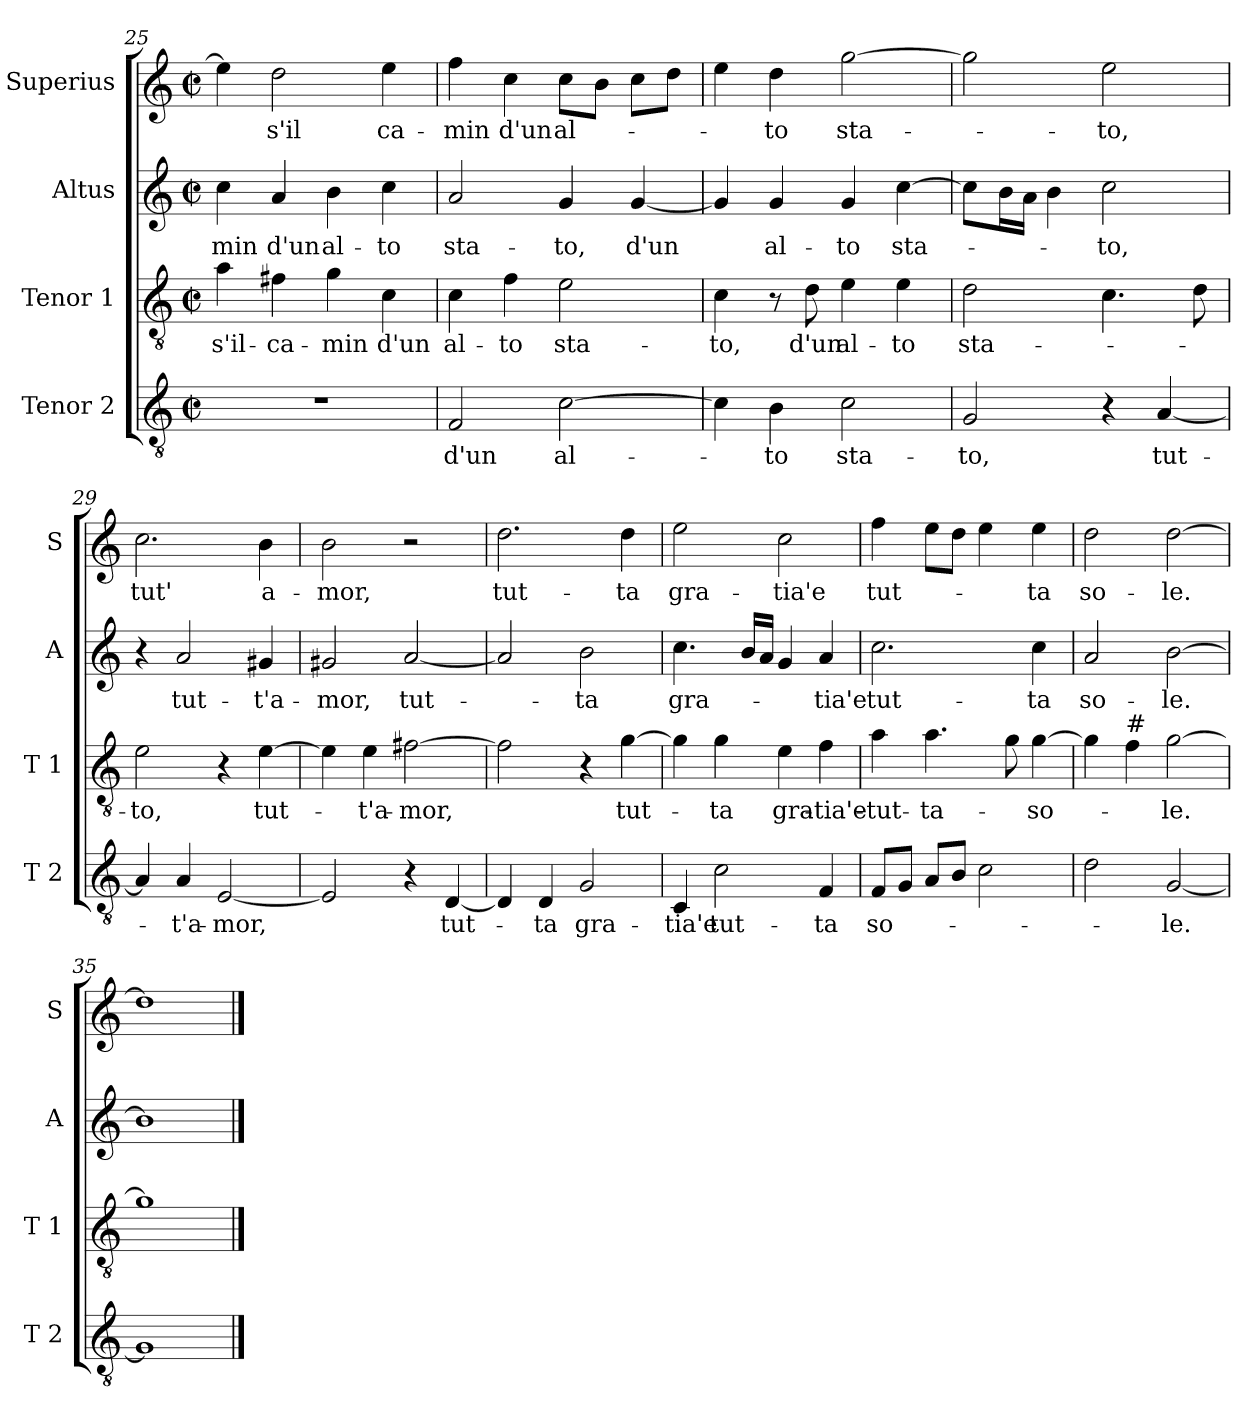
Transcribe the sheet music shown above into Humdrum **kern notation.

**kern	**text	**kern	**text	**kern	**text	**kern	**text
*part4	*part4	*part3	*part3	*part2	*part2	*part1	*part1
*staff4	*staff4	*staff3	*staff3	*staff2	*staff2	*staff1	*staff1
*I"Tenor 2	*	*I"Tenor 1	*	*I"Altus	*	*I"Superius	*
*I'T 2	*	*I'T 1	*	*I'A	*	*I'S	*
*clefGv2	*	*clefGv2	*	*clefG2	*	*clefG2	*
*k[]	*	*k[]	*	*k[]	*	*k[]	*
*C:	*	*C:	*	*C:	*	*C:	*
*M2/2	*	*M2/2	*	*M2/2	*	*M2/2	*
*met(c|)	*	*met(c|)	*	*met(c|)	*	*met(c|)	*
=25	=25	=25	=25	=25	=25	=25	=25
1r	.	4a\	-s'il-	4cc\	-min	4ee\]	.
.	.	4f#X\	-ca-	4a/	d'un	2dd\	-s'il
.	.	4g\	-min	4b\	al-	.	.
.	.	4c\	d'un	4cc\	-to	4ee\	ca-
=26	=26	=26	=26	=26	=26	=26	=26
2F/	d'un	4c\	al-	2a/	sta-	4ff\	-min
.	.	4f\	-to	.	.	4cc\	d'un
[2c\	al-	2e\	sta-	4g/	-to,	8cc\L	al-
.	.	.	.	.	.	8b\J	.
.	.	.	.	[4g/	d'un	8cc\L	.
.	.	.	.	.	.	8dd\J	.
=27	=27	=27	=27	=27	=27	=27	=27
4c\]	.	4c\	-to,	4g/]	.	4ee\	.
4B\	-to	8r	.	4g/	al-	4dd\	-to
.	.	8d\	d'un	.	.	.	.
2c\	sta-	4e\	al-	4g/	-to	[2gg\	sta-
.	.	4e\	-to	[4cc\	sta-	.	.
=28	=28	=28	=28	=28	=28	=28	=28
2G/	-to,	2d\	sta-	8cc\L]	.	2gg\]	.
.	.	.	.	16b\L	.	.	.
.	.	.	.	16a\JJ	.	.	.
.	.	.	.	4b\	.	.	.
4r	.	4.c\	.	2cc\	-to,	2ee\	-to,
[4A/	tut-	.	.	.	.	.	.
.	.	8d\	.	.	.	.	.
=29	=29	=29	=29	=29	=29	=29	=29
4A/]	.	2e\	-to,	4r	.	2.cc\	tut'
4A/	-t'a-	.	.	2a/	tut-	.	.
[2E/	-mor,	4r	.	.	.	.	.
.	.	[4e\	tut-	4g#X/	-t'a-	4b\	a-
!!LO:LB:g=z
=30	=30	=30	=30	=30	=30	=30	=30
2E/]	.	4e\]	.	2g#X/	-mor,	2b\	-mor,
.	.	4e\	-t'a-	.	.	.	.
4r	.	[2f#X\	-mor,	[2a/	tut-	2r	.
[4D/	tut-	.	.	.	.	.	.
=31	=31	=31	=31	=31	=31	=31	=31
4D/]	.	2f#\]	.	2a/]	.	2.dd\	tut-
4D/	-ta	.	.	.	.	.	.
2G/	gra-	4r	.	2b\	-ta	.	.
.	.	[4g\	tut-	.	.	4dd\	-ta
=32	=32	=32	=32	=32	=32	=32	=32
4C/	-tia'e	4g\]	.	4.cc\	gra-	2ee\	gra-
2c\	tut-	4g\	-ta	.	.	.	.
.	.	.	.	16b/LL	.	.	.
.	.	.	.	16a/JJ	.	.	.
.	.	4e\	gra-	4g/	.	2cc\	-tia'e
4F/	-ta	4f\	-tia'e-	4a/	-tia'e	.	.
=33	=33	=33	=33	=33	=33	=33	=33
8F/L	so-	4a\	-tut-	2.cc\	tut-	4ff\	tut-
8G/J	.	.	.	.	.	.	.
8A/L	.	4.a\	-ta-	.	.	8ee\L	.
8B/J	.	.	.	.	.	8dd\J	.
2c\	.	.	.	.	.	4ee\	.
.	.	8g\	.	.	.	.	.
.	.	[4g\	-so-	4cc\	-ta	4ee\	-ta
=34	=34	=34	=34	=34	=34	=34	=34
2d\	.	4g\]	.	2a/	so-	2dd\	so-
!	!	!LO:TX:a:t=#	!	!	!	!	!
.	.	4f\	.	.	.	.	.
[2G/	-le.	[2g\	-le.	[2b\	-le.	[2dd\	-le.
=35	=35	=35	=35	=35	=35	=35	=35
1G]	.	1g]	.	1b]	.	1dd]	.
==	==	==	==	==	==	==	==
*-	*-	*-	*-	*-	*-	*-	*-
